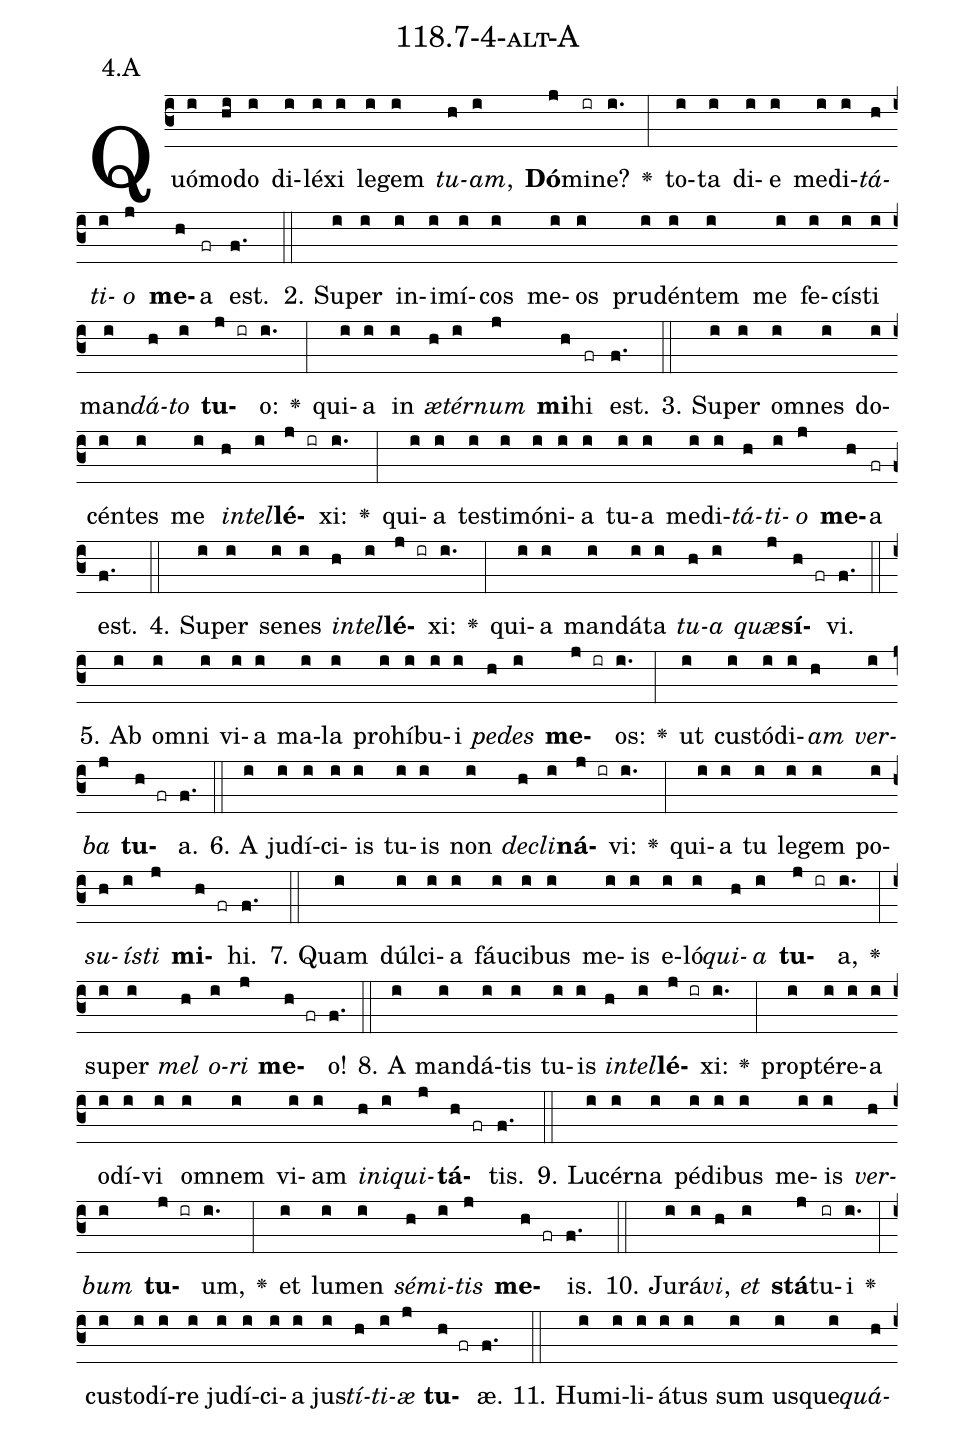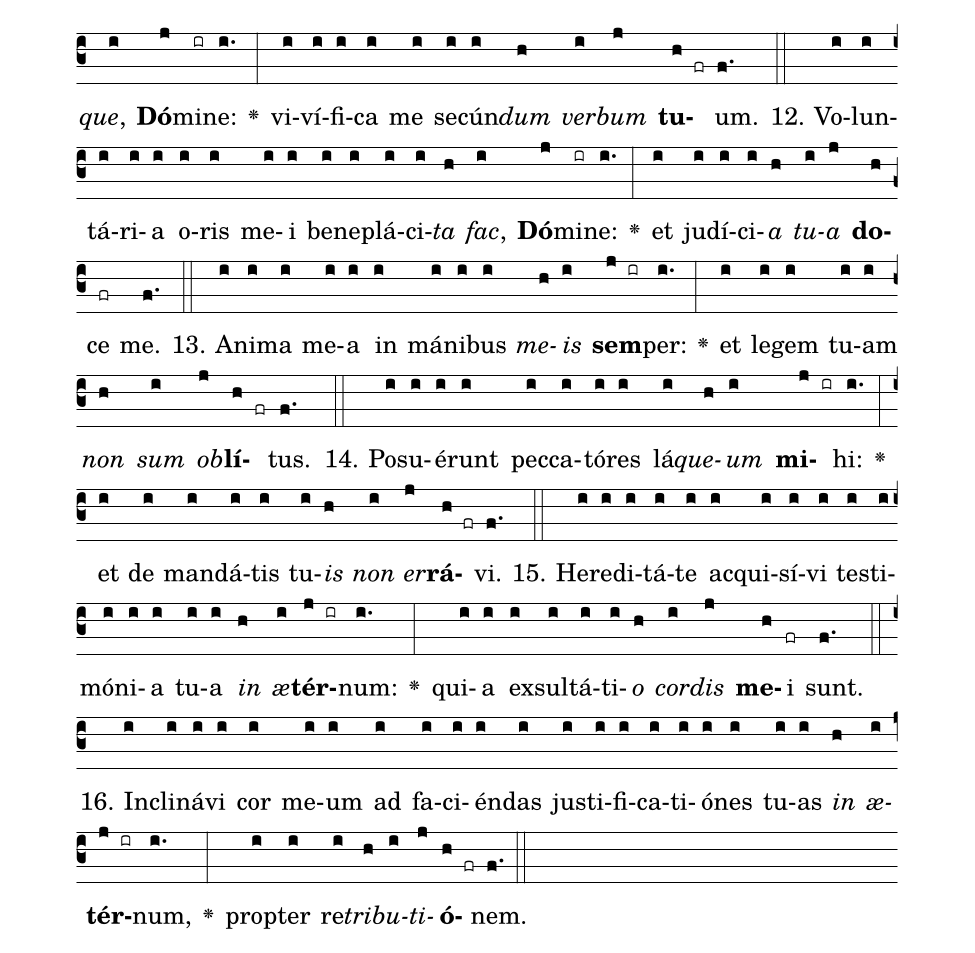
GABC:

name: 118.7-4-alt-A;
annotation: 4.A;
%%
(c3)Quó(i)mo(hi)do(i) di(i)lé(i)xi(i) le(i)gem(i) <i>tu</i>(h)<i>am</i>,(i) <b>Dó</b>(j)mi(ir)ne?(i.) <v>\greheightstar</v>(:) to(i)ta(i) di(i)e(i) me(i)di(i)<i>tá</i>(h)<i>ti</i>(i)<i>o</i>(j) <b>me</b>(h)a(fr) est.(f.) (::)
2. Su(i)per(i) in(i)i(i)mí(i)cos(i) me(i)os(i) pru(i)dén(i)tem(i) me(i) fe(i)cís(i)ti(i) man(i)<i>dá</i>(h)<i>to</i>(i) <b>tu</b>(j ir)o:(i.) <v>\greheightstar</v>(:) qui(i)a(i) in(i) <i>æ</i>(h)<i>tér</i>(i)<i>num</i>(j) <b>mi</b>(h)hi(fr) est.(f.) (::)
3. Su(i)per(i) om(i)nes(i) do(i)cén(i)tes(i) me(i) <i>in</i>(h)<i>tel</i>(i)<b>lé</b>(j ir)xi:(i.) <v>\greheightstar</v>(:) qui(i)a(i) tes(i)ti(i)mó(i)ni(i)a(i) tu(i)a(i) me(i)di(i)<i>tá</i>(h)<i>ti</i>(i)<i>o</i>(j) <b>me</b>(h)a(fr) est.(f.) (::)
4. Su(i)per(i) se(i)nes(i) <i>in</i>(h)<i>tel</i>(i)<b>lé</b>(j ir)xi:(i.) <v>\greheightstar</v>(:) qui(i)a(i) man(i)dá(i)ta(i) <i>tu</i>(h)<i>a</i>(i) <i>quæ</i>(j)<b>sí</b>(h fr)vi.(f.) (::)
5. Ab(i) om(i)ni(i) vi(i)a(i) ma(i)la(i) pro(i)hí(i)bu(i)i(i) <i>pe</i>(h)<i>des</i>(i) <b>me</b>(j ir)os:(i.) <v>\greheightstar</v>(:) ut(i) cus(i)tó(i)di(i)<i>am</i>(h) <i>ver</i>(i)<i>ba</i>(j) <b>tu</b>(h fr)a.(f.) (::)
6. A(i) ju(i)dí(i)ci(i)is(i) tu(i)is(i) non(i) <i>de</i>(h)<i>cli</i>(i)<b>ná</b>(j ir)vi:(i.) <v>\greheightstar</v>(:) qui(i)a(i) tu(i) le(i)gem(i) po(i)<i>su</i>(h)<i>ís</i>(i)<i>ti</i>(j) <b>mi</b>(h fr)hi.(f.) (::)
7. Quam(i) dúl(i)ci(i)a(i) fáu(i)ci(i)bus(i) me(i)is(i) e(i)ló(i)<i>qui</i>(h)<i>a</i>(i) <b>tu</b>(j ir)a,(i.) <v>\greheightstar</v>(:) su(i)per(i) <i>mel</i>(h) <i>o</i>(i)<i>ri</i>(j) <b>me</b>(h fr)o!(f.) (::)
8. A(i) man(i)dá(i)tis(i) tu(i)is(i) <i>in</i>(h)<i>tel</i>(i)<b>lé</b>(j ir)xi:(i.) <v>\greheightstar</v>(:) prop(i)tér(i)e(i)a(i) o(i)dí(i)vi(i) om(i)nem(i) vi(i)am(i) <i>in</i>(h)<i>i</i>(i)<i>qui</i>(j)<b>tá</b>(h fr)tis.(f.) (::)
9. Lu(i)cér(i)na(i) pé(i)di(i)bus(i) me(i)is(i) <i>ver</i>(h)<i>bum</i>(i) <b>tu</b>(j ir)um,(i.) <v>\greheightstar</v>(:) et(i) lu(i)men(i) <i>sé</i>(h)<i>mi</i>(i)<i>tis</i>(j) <b>me</b>(h fr)is.(f.) (::)
10. Ju(i)rá(i)<i>vi</i>,(h) <i>et</i>(i) <b>stá</b>(j)tu(ir)i(i.) <v>\greheightstar</v>(:) cus(i)to(i)dí(i)re(i) ju(i)dí(i)ci(i)a(i) jus(i)<i>tí</i>(h)<i>ti</i>(i)<i>æ</i>(j) <b>tu</b>(h fr)æ.(f.) (::)
11. Hu(i)mi(i)li(i)á(i)tus(i) sum(i) us(i)que(i)<i>quá</i>(h)<i>que</i>,(i) <b>Dó</b>(j)mi(ir)ne:(i.) <v>\greheightstar</v>(:) vi(i)ví(i)fi(i)ca(i) me(i) se(i)cún(i)<i>dum</i>(h) <i>ver</i>(i)<i>bum</i>(j) <b>tu</b>(h fr)um.(f.) (::)
12. Vo(i)lun(i)tá(i)ri(i)a(i) o(i)ris(i) me(i)i(i) be(i)ne(i)plá(i)ci(i)<i>ta</i>(h) <i>fac</i>,(i) <b>Dó</b>(j)mi(ir)ne:(i.) <v>\greheightstar</v>(:) et(i) ju(i)dí(i)ci(i)<i>a</i>(h) <i>tu</i>(i)<i>a</i>(j) <b>do</b>(h)ce(fr) me.(f.) (::)
13. A(i)ni(i)ma(i) me(i)a(i) in(i) má(i)ni(i)bus(i) <i>me</i>(h)<i>is</i>(i) <b>sem</b>(j ir)per:(i.) <v>\greheightstar</v>(:) et(i) le(i)gem(i) tu(i)am(i) <i>non</i>(h) <i>sum</i>(i) <i>ob</i>(j)<b>lí</b>(h fr)tus.(f.) (::)
14. Po(i)su(i)é(i)runt(i) pec(i)ca(i)tó(i)res(i) lá(i)<i>que</i>(h)<i>um</i>(i) <b>mi</b>(j ir)hi:(i.) <v>\greheightstar</v>(:) et(i) de(i) man(i)dá(i)tis(i) tu(i)<i>is</i>(h) <i>non</i>(i) <i>er</i>(j)<b>rá</b>(h fr)vi.(f.) (::)
15. He(i)re(i)di(i)tá(i)te(i) ac(i)qui(i)sí(i)vi(i) tes(i)ti(i)mó(i)ni(i)a(i) tu(i)a(i) <i>in</i>(h) <i>æ</i>(i)<b>tér</b>(j ir)num:(i.) <v>\greheightstar</v>(:) qui(i)a(i) ex(i)sul(i)tá(i)ti(i)<i>o</i>(h) <i>cor</i>(i)<i>dis</i>(j) <b>me</b>(h)i(fr) sunt.(f.) (::)
16. In(i)cli(i)ná(i)vi(i) cor(i) me(i)um(i) ad(i) fa(i)ci(i)én(i)das(i) jus(i)ti(i)fi(i)ca(i)ti(i)ó(i)nes(i) tu(i)as(i) <i>in</i>(h) <i>æ</i>(i)<b>tér</b>(j ir)num,(i.) <v>\greheightstar</v>(:) prop(i)ter(i) re(i)<i>tri</i>(h)<i>bu</i>(i)<i>ti</i>(j)<b>ó</b>(h fr)nem.(f.) (::)
